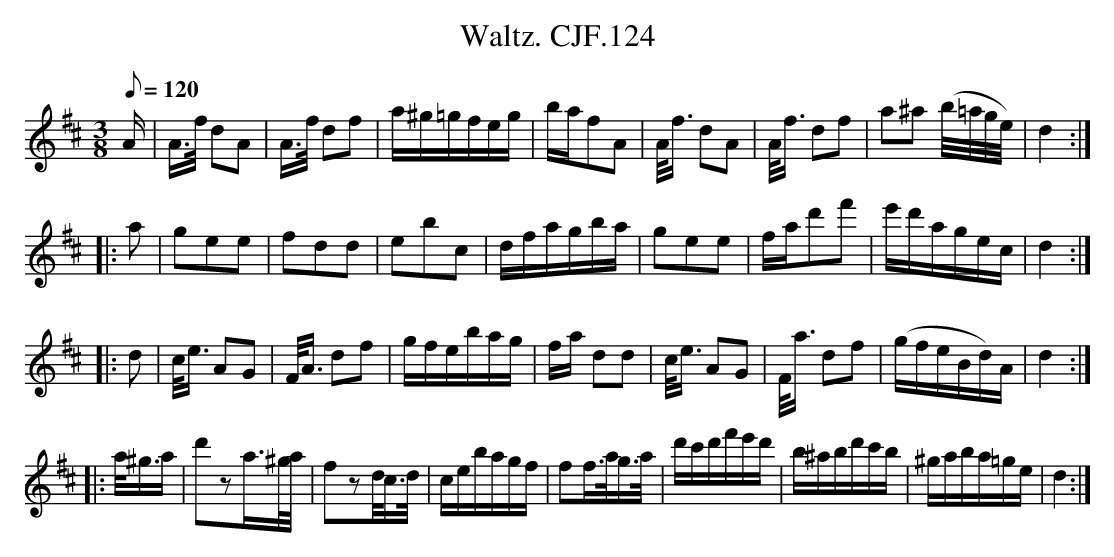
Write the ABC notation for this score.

X:1
T:Waltz. CJF.124
M:3/8
L:1/16
Q:1/8=120
K:D
A|A>f d2A2|A>f d2f2|a^g=gfeg|baf2A2|\
A<f d2A2|A<f d2f2|a2^a2 (b/=a/g/e/)|d4:|
|:a2|g2e2e2|f2d2d2|e2b2c2|dfagba|\
g2e2e2|fad'2f'2|e'd'agec|d4:|
|:d2|c<e A2G2|F<A d2f2|gfebag|fa d2d2|\
c<e A2G2|F<a d2f2|(gfeBd)A|d4:|
|:a<^ga|d'2z2a>^ga/|f2z2d<cd/|cebagf|f2f>ag>a|\
d'c'd'f'e'd'|b^abd'c'b|^gaba=ge|d4:|
